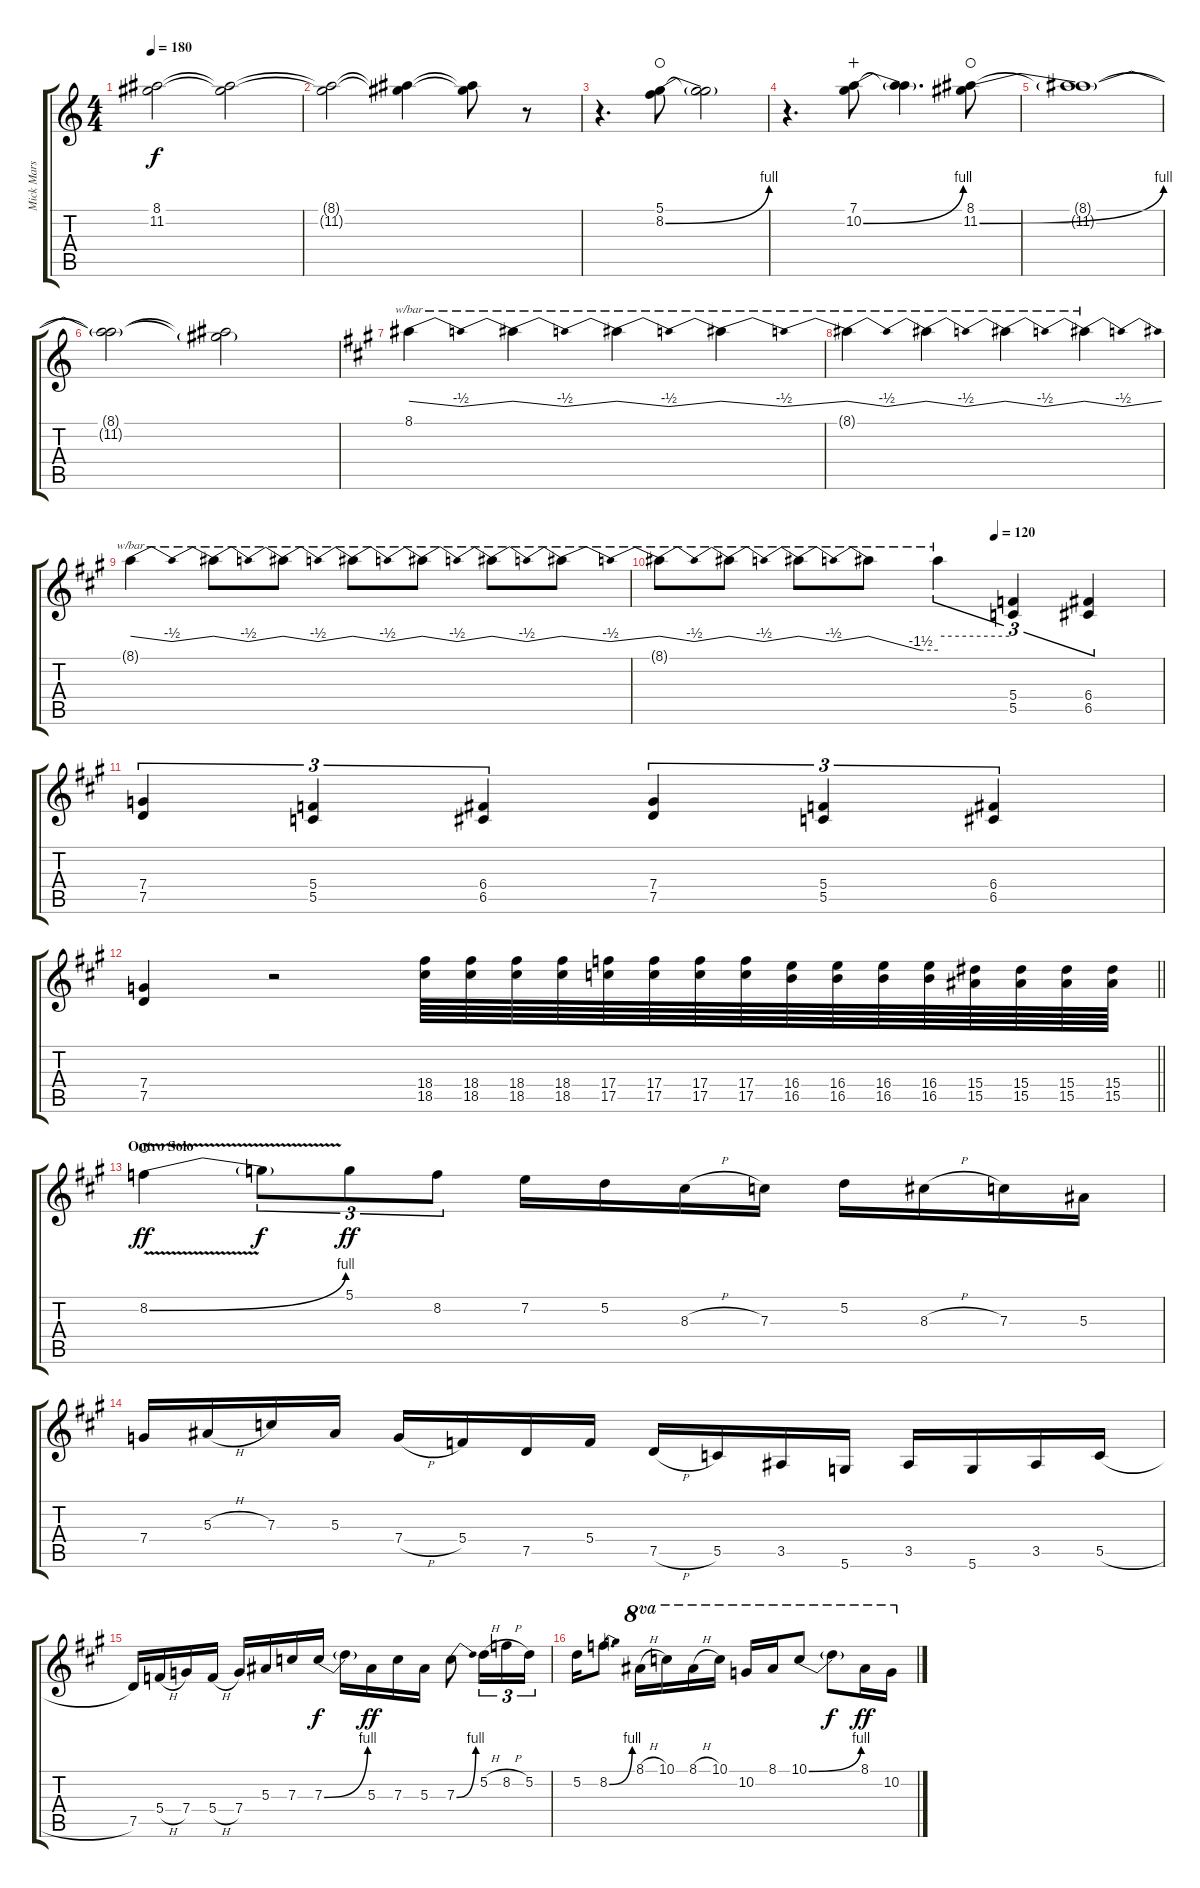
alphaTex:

\track ("Mick Mars Lead Guitar w. talk box" "Mick Mars ") {instrument distortionguitar}
\staff {score tabs}
\tuning (D4 A3 F3 C3 G2 D2) {hide}
\ts (4 4)
\tempo 180
\clef g2
\ks c
(8.1{t} 11.2{t}).2{dy f} (8.1{t} 11.2{t}).2 |
(8.1{t} 11.2{t}).2 (8.1{t} 11.2{t}).4 (8.1{t} 11.2{t}).8 r.8 |
r.4{d} (5.1 8.2{be (bend 0 0 60 4)}).8{waho} (5.1{t} 8.2{t}).2 |
r.4{d} (7.1 10.2{be (bend 0 0 60 4)}).8{wahc} (7.1{t} 10.2{t}).4{d} (8.1 11.2{be (bend 0 0 60 4)}).8{waho} |
(8.1{t} 11.2{t}).1 |
(8.1{t} 11.2{t}).2 (8.1{t} 11.2{t}).2 |
\ks a
8.1.4{tbe (dip default 0 0 30 -2 60 0)} 8.1{t}.4{tbe (dip default 0 0 30 -2 60 0)} 8.1{t}.4{tbe (dip default 0 0 30 -2 60 0)} 8.1{t}.4{tbe (dip default 0 0 30 -2 60 0)} |
8.1{t}.4{tbe (dip default 0 0 30 -2 60 0)} 8.1{t}.4{tbe (dip default 0 0 30 -2 60 0)} 8.1{t}.4{tbe (dip default 0 0 30 -2 60 0)} 8.1{t}.4{tbe (dip default 0 0 30 -2 60 0)} |
8.1{t}.4{tbe (dip default 0 0 30 -2 60 0)} 8.1{t}.8{tbe (dip default 0 0 30 -2 60 0)} 8.1{t}.8{tbe (dip default 0 0 30 -2 60 0)} 8.1{t}.8{tbe (dip default 0 0 30 -2 60 0)} 8.1{t}.8{tbe (dip default 0 0 30 -2 60 0)} 8.1{t}.8{tbe (dip default 0 0 30 -2 60 0)} 8.1{t}.8{tbe (dip default 0 0 30 -2 60 0)} |
\tempo (120 0.6666666666666666)
8.1{t}.8{tbe (dip default 0 0 30 -2 60 0)} 8.1{t}.8{tbe (dip default 0 0 30 -2 60 0)} 8.1{t}.8{tbe (dip default 0 0 30 -2 60 0)} 8.1{t}.8{tbe (custom default 0 0 45 -6 60 -6)} 8.1{t}.4{tu (3 2) tbe (hold default 0 0 60 0)} (5.4 5.5).4{tu (3 2)} (6.4 6.5).4{tu (3 2)} |
(7.4 7.5).4{tu (3 2)} (5.4 5.5).4{tu (3 2)} (6.4 6.5).4{tu (3 2)} (7.4 7.5).4{tu (3 2)} (5.4 5.5).4{tu (3 2)} (6.4 6.5).4{tu (3 2)} |
\barLineRight lightlight
(7.4 7.5).4 r.2 (18.4 18.5).64{instrument guitarfretnoise} (18.4 18.5).64 (18.4 18.5).64 (18.4 18.5).64 (17.4 17.5).64 (17.4 17.5).64 (17.4 17.5).64 (17.4 17.5).64 (16.4 16.5).64 (16.4 16.5).64 (16.4 16.5).64 (16.4 16.5).64 (15.4 15.5).64 (15.4 15.5).64 (15.4 15.5).64 (15.4 15.5).64 |
\section ("" "Outro Solo")
8.2{be (bend 0 0 60 4) v}.4{dy ff instrument distortionguitar waho} 8.2{t}.8{tu (3 2) dy f} 5.1.8{tu (3 2) dy ff} 8.2.8{tu (3 2)} 7.2.16 5.2.16 8.3{h}.16 7.3.16 5.2.16 8.3{h}.16 7.3.16 5.3.16 |
7.4.16 5.3{h}.16 7.3.16 5.3.16 7.4{h}.16 5.4.16 7.5.16 5.4.16 7.5{h}.16 5.5.16 3.5.16 5.6.16 3.5.16 5.6.16 3.5.16 5.5{h}.16 |
7.5.16 5.4{h}.16 7.4.16 5.4{h}.16 7.4.16 5.3.16 7.3.16 7.3{be (bend 0 0 60 4)}.16{dy f} 7.3{t}.16 5.3.16{dy ff} 7.3.16 5.3.16 7.3{be (bend 0 0 60 4)}.8 5.2{h}.16{tu (3 2)} 8.2{h}.16{tu (3 2)} 5.2.16{tu (3 2)} |
5.2.16 8.2{be (bend 0 0 60 4)}.8{d} 8.1{h}.16{ot 8va} 10.1.16{ot 8va} 8.1{h}.16{ot 8va} 10.1.16{ot 8va} 10.2.16{ot 8va} 8.1.16{ot 8va} 10.1{be (bend 0 0 60 4)}.8{ot 8va} 10.1{t}.8{ot 8va dy f} 8.1.16{ot 8va dy ff} 10.2.16{ot 8va}
